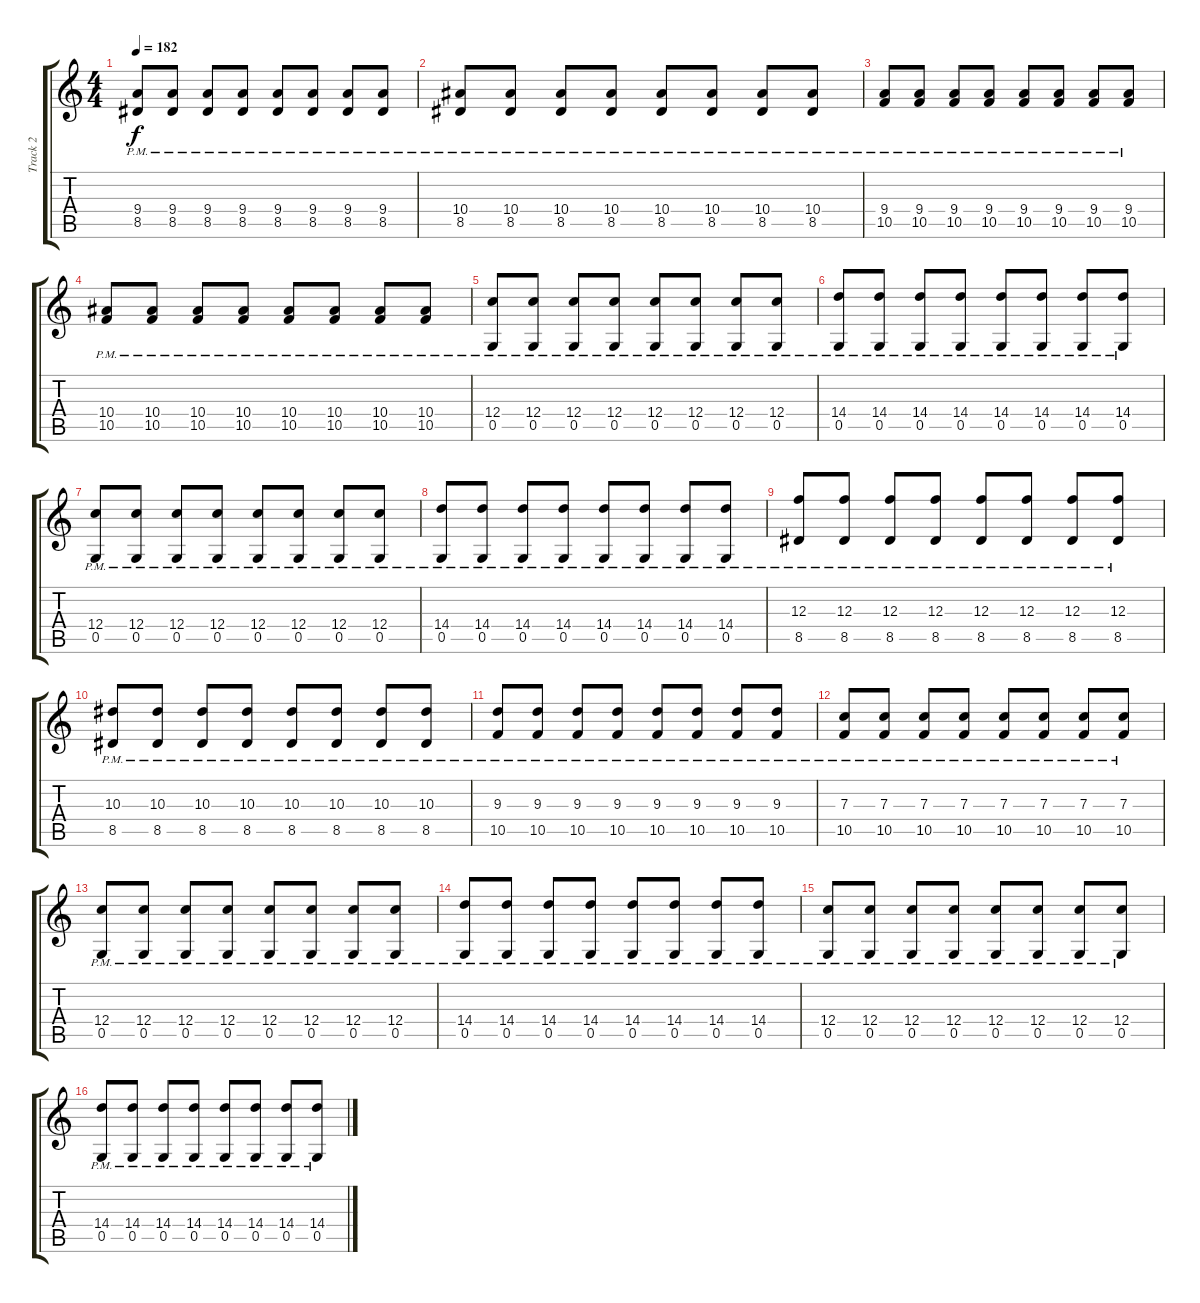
\track ("Track 2" "Track 2") {instrument distortionguitar}
\staff {score tabs}
\tuning (D4 A3 F3 C3 G2 D2) {hide}
\ts (4 4)
\tempo 182
\clef g2
\ks c
(9.4{pm} 8.5{pm}).8{dy f} (9.4{pm} 8.5{pm}).8 (9.4{pm} 8.5{pm}).8 (9.4{pm} 8.5{pm}).8 (9.4{pm} 8.5{pm}).8 (9.4{pm} 8.5{pm}).8 (9.4{pm} 8.5{pm}).8 (9.4{pm} 8.5{pm}).8 |
(10.4{pm} 8.5{pm}).8 (10.4{pm} 8.5{pm}).8 (10.4{pm} 8.5{pm}).8 (10.4{pm} 8.5{pm}).8 (10.4{pm} 8.5{pm}).8 (10.4{pm} 8.5{pm}).8 (10.4{pm} 8.5{pm}).8 (10.4{pm} 8.5{pm}).8 |
(9.4{pm} 10.5{pm}).8 (9.4{pm} 10.5{pm}).8 (9.4{pm} 10.5{pm}).8 (9.4{pm} 10.5{pm}).8 (9.4{pm} 10.5{pm}).8 (9.4{pm} 10.5{pm}).8 (9.4{pm} 10.5{pm}).8 (9.4{pm} 10.5{pm}).8 |
(10.4{pm} 10.5{pm}).8 (10.4{pm} 10.5{pm}).8 (10.4{pm} 10.5{pm}).8 (10.4{pm} 10.5{pm}).8 (10.4{pm} 10.5{pm}).8 (10.4{pm} 10.5{pm}).8 (10.4{pm} 10.5{pm}).8 (10.4{pm} 10.5{pm}).8 |
(12.4{pm} 0.5{pm}).8 (12.4{pm} 0.5{pm}).8 (12.4{pm} 0.5{pm}).8 (12.4{pm} 0.5{pm}).8 (12.4{pm} 0.5{pm}).8 (12.4{pm} 0.5{pm}).8 (12.4{pm} 0.5{pm}).8 (12.4{pm} 0.5{pm}).8 |
(14.4{pm} 0.5{pm}).8 (14.4{pm} 0.5{pm}).8 (14.4{pm} 0.5{pm}).8 (14.4{pm} 0.5{pm}).8 (14.4{pm} 0.5{pm}).8 (14.4{pm} 0.5{pm}).8 (14.4{pm} 0.5{pm}).8 (14.4{pm} 0.5{pm}).8 |
(12.4{pm} 0.5{pm}).8 (12.4{pm} 0.5{pm}).8 (12.4{pm} 0.5{pm}).8 (12.4{pm} 0.5{pm}).8 (12.4{pm} 0.5{pm}).8 (12.4{pm} 0.5{pm}).8 (12.4{pm} 0.5{pm}).8 (12.4{pm} 0.5{pm}).8 |
(14.4{pm} 0.5{pm}).8 (14.4{pm} 0.5{pm}).8 (14.4{pm} 0.5{pm}).8 (14.4{pm} 0.5{pm}).8 (14.4{pm} 0.5{pm}).8 (14.4{pm} 0.5{pm}).8 (14.4{pm} 0.5{pm}).8 (14.4{pm} 0.5{pm}).8 |
(12.3{pm} 8.5{pm}).8 (12.3{pm} 8.5{pm}).8 (12.3{pm} 8.5{pm}).8 (12.3{pm} 8.5{pm}).8 (12.3{pm} 8.5{pm}).8 (12.3{pm} 8.5{pm}).8 (12.3{pm} 8.5{pm}).8 (12.3{pm} 8.5{pm}).8 |
(10.3{pm} 8.5{pm}).8 (10.3{pm} 8.5{pm}).8 (10.3{pm} 8.5{pm}).8 (10.3{pm} 8.5{pm}).8 (10.3{pm} 8.5{pm}).8 (10.3{pm} 8.5{pm}).8 (10.3{pm} 8.5{pm}).8 (10.3{pm} 8.5{pm}).8 |
(9.3{pm} 10.5{pm}).8 (9.3{pm} 10.5{pm}).8 (9.3{pm} 10.5{pm}).8 (9.3{pm} 10.5{pm}).8 (9.3{pm} 10.5{pm}).8 (9.3{pm} 10.5{pm}).8 (9.3{pm} 10.5{pm}).8 (9.3{pm} 10.5{pm}).8 |
(7.3{pm} 10.5{pm}).8 (7.3{pm} 10.5{pm}).8 (7.3{pm} 10.5{pm}).8 (7.3{pm} 10.5{pm}).8 (7.3{pm} 10.5{pm}).8 (7.3{pm} 10.5{pm}).8 (7.3{pm} 10.5{pm}).8 (7.3{pm} 10.5{pm}).8 |
(12.4{pm} 0.5{pm}).8 (12.4{pm} 0.5{pm}).8 (12.4{pm} 0.5{pm}).8 (12.4{pm} 0.5{pm}).8 (12.4{pm} 0.5{pm}).8 (12.4{pm} 0.5{pm}).8 (12.4{pm} 0.5{pm}).8 (12.4{pm} 0.5{pm}).8 |
(14.4{pm} 0.5{pm}).8 (14.4{pm} 0.5{pm}).8 (14.4{pm} 0.5{pm}).8 (14.4{pm} 0.5{pm}).8 (14.4{pm} 0.5{pm}).8 (14.4{pm} 0.5{pm}).8 (14.4{pm} 0.5{pm}).8 (14.4{pm} 0.5{pm}).8 |
(12.4{pm} 0.5{pm}).8 (12.4{pm} 0.5{pm}).8 (12.4{pm} 0.5{pm}).8 (12.4{pm} 0.5{pm}).8 (12.4{pm} 0.5{pm}).8 (12.4{pm} 0.5{pm}).8 (12.4{pm} 0.5{pm}).8 (12.4{pm} 0.5{pm}).8 |
(14.4{pm} 0.5{pm}).8 (14.4{pm} 0.5{pm}).8 (14.4{pm} 0.5{pm}).8 (14.4{pm} 0.5{pm}).8 (14.4{pm} 0.5{pm}).8 (14.4{pm} 0.5{pm}).8 (14.4{pm} 0.5{pm}).8 (14.4{pm} 0.5{pm}).8
